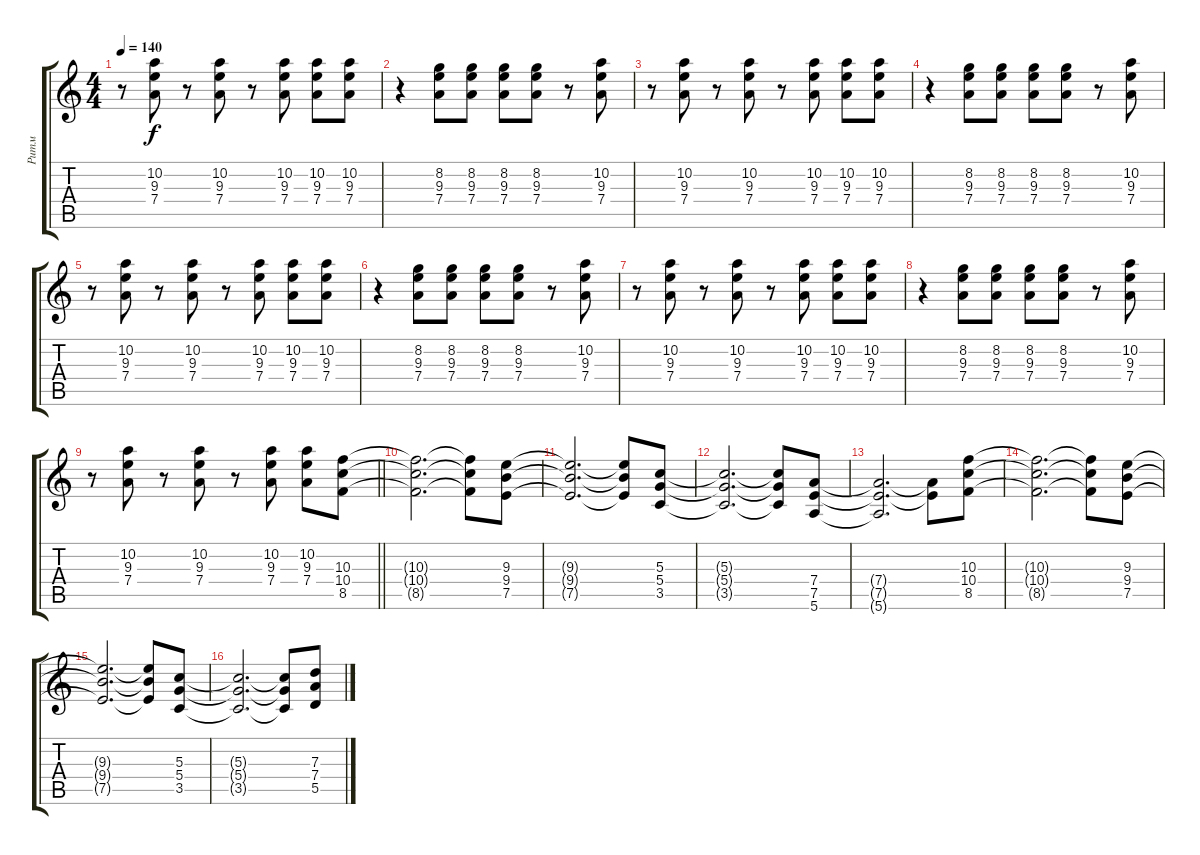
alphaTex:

\track ("Ритм" "Ритм") {instrument distortionguitar}
\staff {score tabs}
\tuning (E4 B3 G3 D3 A2 E2) {hide}
\ts (4 4)
\tempo 140
\clef g2
\ks c
r.8{dy f} (10.2 9.3 7.4).8 r.8 (10.2 9.3 7.4).8 r.8 (10.2 9.3 7.4).8 (10.2 9.3 7.4).8 (10.2 9.3 7.4).8 |
r.4 (8.2 9.3 7.4).8 (8.2 9.3 7.4).8 (8.2 9.3 7.4).8 (8.2 9.3 7.4).8 r.8 (10.2 9.3 7.4).8 |
r.8 (10.2 9.3 7.4).8 r.8 (10.2 9.3 7.4).8 r.8 (10.2 9.3 7.4).8 (10.2 9.3 7.4).8 (10.2 9.3 7.4).8 |
r.4 (8.2 9.3 7.4).8 (8.2 9.3 7.4).8 (8.2 9.3 7.4).8 (8.2 9.3 7.4).8 r.8 (10.2 9.3 7.4).8 |
r.8 (10.2 9.3 7.4).8 r.8 (10.2 9.3 7.4).8 r.8 (10.2 9.3 7.4).8 (10.2 9.3 7.4).8 (10.2 9.3 7.4).8 |
r.4 (8.2 9.3 7.4).8 (8.2 9.3 7.4).8 (8.2 9.3 7.4).8 (8.2 9.3 7.4).8 r.8 (10.2 9.3 7.4).8 |
r.8 (10.2 9.3 7.4).8 r.8 (10.2 9.3 7.4).8 r.8 (10.2 9.3 7.4).8 (10.2 9.3 7.4).8 (10.2 9.3 7.4).8 |
r.4 (8.2 9.3 7.4).8 (8.2 9.3 7.4).8 (8.2 9.3 7.4).8 (8.2 9.3 7.4).8 r.8 (10.2 9.3 7.4).8 |
\barLineRight lightlight
r.8 (10.2 9.3 7.4).8 r.8 (10.2 9.3 7.4).8 r.8 (10.2 9.3 7.4).8 (10.2 9.3 7.4).8 (10.3 10.4 8.5).8 |
(10.3{t} 10.4{t} 8.5{t}).2{d} (10.3{t} 10.4{t} 8.5{t}).8 (9.3 9.4 7.5).8 |
(9.3{t} 9.4{t} 7.5{t}).2{d} (9.3{t} 9.4{t} 7.5{t}).8 (5.3 5.4 3.5).8 |
(5.3{t} 5.4{t} 3.5{t}).2{d} (5.3{t} 5.4{t} 3.5{t}).8 (7.4 7.5 5.6).8 |
(7.4{t} 7.5{t} 5.6{t}).2{d} (7.4{t} 7.5{t}).8 (10.3 10.4 8.5).8 |
(10.3{t} 10.4{t} 8.5{t}).2{d} (10.3{t} 10.4{t} 8.5{t}).8 (9.3 9.4 7.5).8 |
(9.3{t} 9.4{t} 7.5{t}).2{d} (9.3{t} 9.4{t} 7.5{t}).8 (5.3 5.4 3.5).8 |
(5.3{t} 5.4{t} 3.5{t}).2{d} (5.3{t} 5.4{t} 3.5{t}).8 (7.3 7.4 5.5).8
